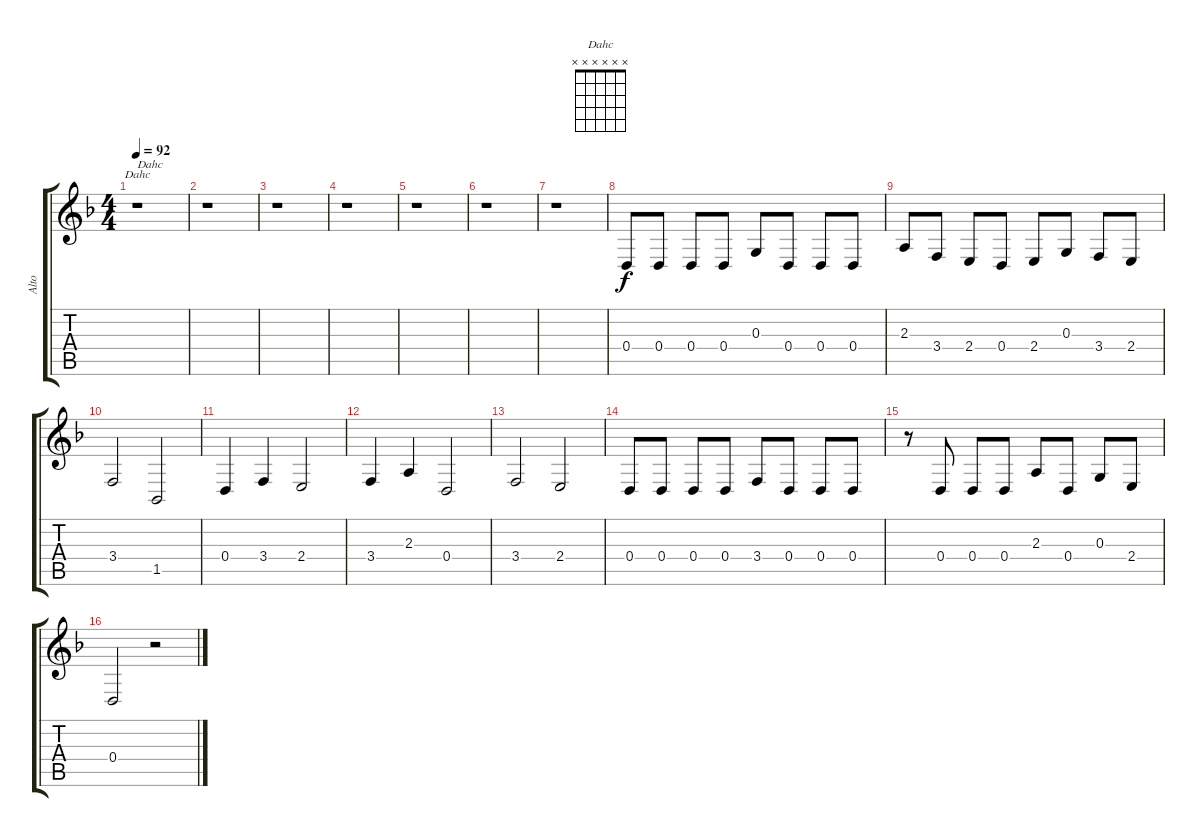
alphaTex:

\track ("Alto" "Alto") {instrument clarinet}
\staff {score tabs}
\tuning (E4 B3 G3 D3 A2 E2) {hide}
\chord ("Dahc" x x x x x x)
\ts (4 4)
\tempo 92
\clef g2
\ks f
r.1{ch "Dahc" txt "Dahc" dy f instrument clarinet} |
r.1 |
r.1 |
r.1 |
r.1 |
r.1 |
r.1 |
0.4.8 0.4.8 0.4.8 0.4.8 0.3.8 0.4.8 0.4.8 0.4.8 |
2.3.8 3.4.8 2.4.8 0.4.8 2.4.8 0.3.8 3.4.8 2.4.8 |
3.4.2 1.5.2 |
0.4.4 3.4.4 2.4.2 |
3.4.4 2.3.4 0.4.2 |
3.4.2 2.4.2 |
0.4.8 0.4.8 0.4.8 0.4.8 3.4.8 0.4.8 0.4.8 0.4.8 |
r.8 0.4.8 0.4.8 0.4.8 2.3.8 0.4.8 0.3.8 2.4.8 |
0.4.2 r.2
